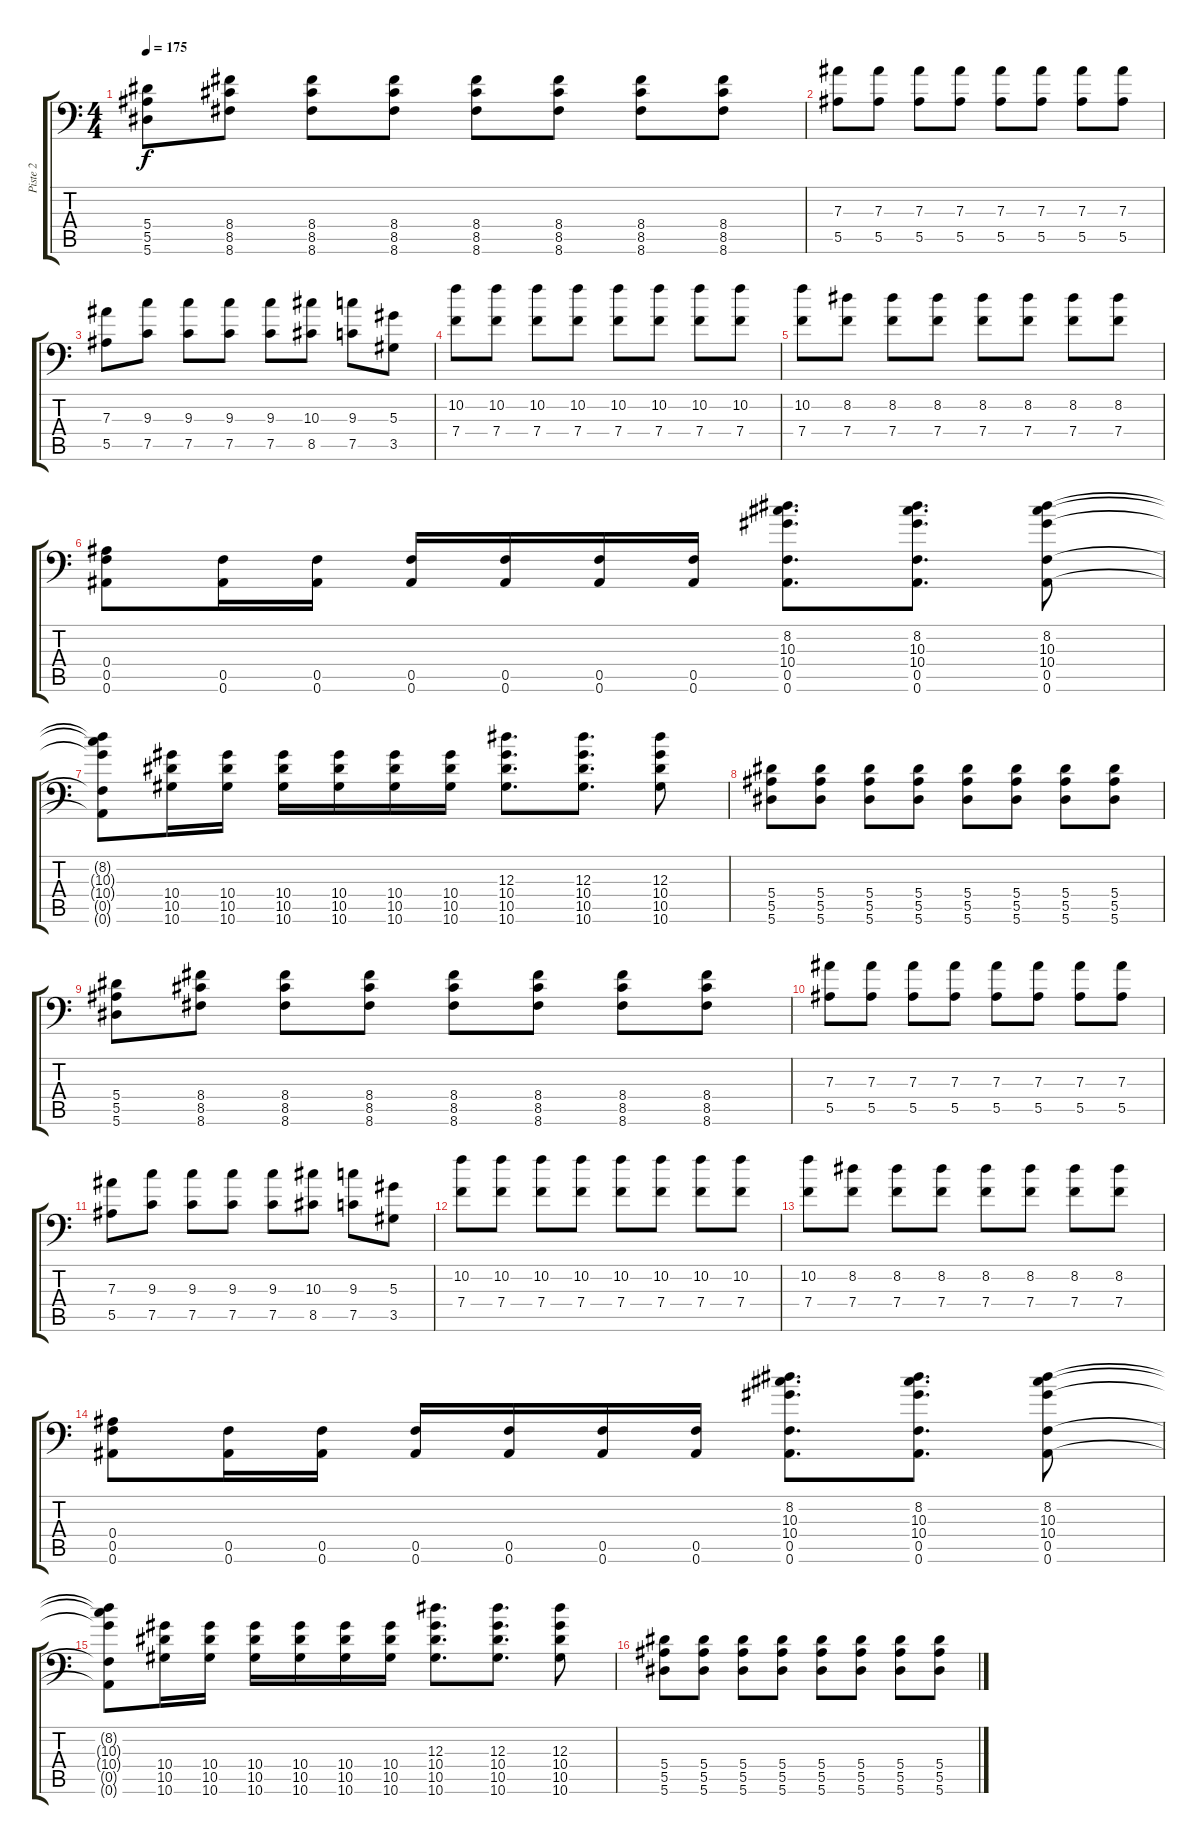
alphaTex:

\track ("Piste 2" "Piste 2") {instrument distortionguitar}
\staff {score tabs}
\tuning (C4 G3 Eb3 Bb2 F2 Bb1) {hide}
\ts (4 4)
\tempo 175
\clef f4
\ks c
(5.4 5.5 5.6).8{dy f} (8.4 8.5 8.6).8 (8.4 8.5 8.6).8 (8.4 8.5 8.6).8 (8.4 8.5 8.6).8 (8.4 8.5 8.6).8 (8.4 8.5 8.6).8 (8.4 8.5 8.6).8 |
(7.3 5.5).8 (7.3 5.5).8 (7.3 5.5).8 (7.3 5.5).8 (7.3 5.5).8 (7.3 5.5).8 (7.3 5.5).8 (7.3 5.5).8 |
(7.3 5.5).8 (9.3 7.5).8 (9.3 7.5).8 (9.3 7.5).8 (9.3 7.5).8 (10.3 8.5).8 (9.3 7.5).8 (5.3 3.5).8 |
(10.2 7.4).8 (10.2 7.4).8 (10.2 7.4).8 (10.2 7.4).8 (10.2 7.4).8 (10.2 7.4).8 (10.2 7.4).8 (10.2 7.4).8 |
(10.2 7.4).8 (8.2 7.4).8 (8.2 7.4).8 (8.2 7.4).8 (8.2 7.4).8 (8.2 7.4).8 (8.2 7.4).8 (8.2 7.4).8 |
(0.4 0.5 0.6).8 (0.5 0.6).16 (0.5 0.6).16 (0.5 0.6).16 (0.5 0.6).16 (0.5 0.6).16 (0.5 0.6).16 (8.2 10.3 10.4 0.5 0.6).8{d} (8.2 10.3 10.4 0.5 0.6).8{d} (8.2 10.3 10.4 0.5 0.6).8 |
(8.2{t} 10.3{t} 10.4{t} 0.5{t} 0.6{t}).8 (10.4 10.5 10.6).16 (10.4 10.5 10.6).16 (10.4 10.5 10.6).16 (10.4 10.5 10.6).16 (10.4 10.5 10.6).16 (10.4 10.5 10.6).16 (12.3 10.4 10.5 10.6).8{d} (12.3 10.4 10.5 10.6).8{d} (12.3 10.4 10.5 10.6).8 |
(5.4 5.5 5.6).8 (5.4 5.5 5.6).8 (5.4 5.5 5.6).8 (5.4 5.5 5.6).8 (5.4 5.5 5.6).8 (5.4 5.5 5.6).8 (5.4 5.5 5.6).8 (5.4 5.5 5.6).8 |
(5.4 5.5 5.6).8 (8.4 8.5 8.6).8 (8.4 8.5 8.6).8 (8.4 8.5 8.6).8 (8.4 8.5 8.6).8 (8.4 8.5 8.6).8 (8.4 8.5 8.6).8 (8.4 8.5 8.6).8 |
(7.3 5.5).8 (7.3 5.5).8 (7.3 5.5).8 (7.3 5.5).8 (7.3 5.5).8 (7.3 5.5).8 (7.3 5.5).8 (7.3 5.5).8 |
(7.3 5.5).8 (9.3 7.5).8 (9.3 7.5).8 (9.3 7.5).8 (9.3 7.5).8 (10.3 8.5).8 (9.3 7.5).8 (5.3 3.5).8 |
(10.2 7.4).8 (10.2 7.4).8 (10.2 7.4).8 (10.2 7.4).8 (10.2 7.4).8 (10.2 7.4).8 (10.2 7.4).8 (10.2 7.4).8 |
(10.2 7.4).8 (8.2 7.4).8 (8.2 7.4).8 (8.2 7.4).8 (8.2 7.4).8 (8.2 7.4).8 (8.2 7.4).8 (8.2 7.4).8 |
(0.4 0.5 0.6).8 (0.5 0.6).16 (0.5 0.6).16 (0.5 0.6).16 (0.5 0.6).16 (0.5 0.6).16 (0.5 0.6).16 (8.2 10.3 10.4 0.5 0.6).8{d} (8.2 10.3 10.4 0.5 0.6).8{d} (8.2 10.3 10.4 0.5 0.6).8 |
(8.2{t} 10.3{t} 10.4{t} 0.5{t} 0.6{t}).8 (10.4 10.5 10.6).16 (10.4 10.5 10.6).16 (10.4 10.5 10.6).16 (10.4 10.5 10.6).16 (10.4 10.5 10.6).16 (10.4 10.5 10.6).16 (12.3 10.4 10.5 10.6).8{d} (12.3 10.4 10.5 10.6).8{d} (12.3 10.4 10.5 10.6).8 |
(5.4 5.5 5.6).8 (5.4 5.5 5.6).8 (5.4 5.5 5.6).8 (5.4 5.5 5.6).8 (5.4 5.5 5.6).8 (5.4 5.5 5.6).8 (5.4 5.5 5.6).8 (5.4 5.5 5.6).8
